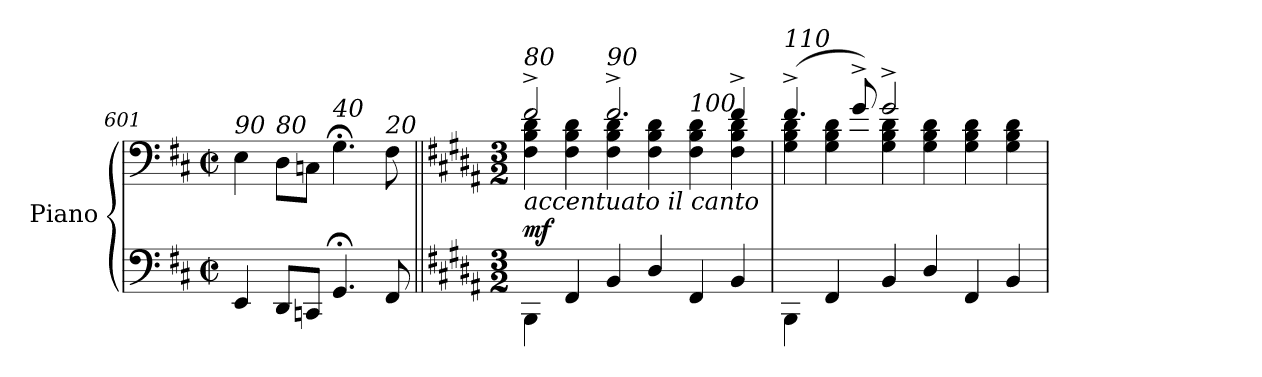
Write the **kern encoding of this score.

**kern	**kern	**dynam
*part1	*part1	*part1
*staff2	*staff1	*staff1/2
*I"Piano	*	*
*I'Pno	*	*
!!LO:LB:g=z
*clefF4	*clefF4	*
*k[f#c#]	*k[f#c#]	*
*M2/2	*M2/2	*
*met(c|)	*met(c|)	*
=601	=601	=601
!	!LO:TX:a:i:t=90	!
4EE/	4E\	.
!	!LO:TX:a:i:t=80	!
8DD/L	8D\L	.
8CCn/J	8Cn\J	.
!	!LO:TX:a:i:t=40	!
4.GG;</	4.G;<\	.
!	!LO:TX:a:i:t=20	!
8FF#/	8F#\	.
=602||	=602||	=602||
*k[f#c#g#d#a#]	*k[f#c#g#d#a#]	*
*M3/2	*M3/2	*
*	*^	*
!	!LO:TX:b:i:t=accentuato il canto	!	!
!	!LO:TX:a:i:t=80	!	!
!	!	!	!LO:DY:a=2
4BBB\	2f#:^/	4F#\ 4B\ 4d#\	mf
4FF#/	.	4F#\ 4B\ 4d#\	.
!	!LO:TX:a:i:t=90	!	!
4BB/	2.f#^/	4F#\ 4B\ 4d#\	.
4D#/	.	4F#\ 4B\ 4d#\	.
!	!	!LO:TX:a:i:t=100	!
4FF#/	.	4F#\ 4B\ 4d#\	.
4BB/	4f#^/	4F#\ 4B\ 4d#\	.
=603	=603	=603	=603
!	!LO:TX:a:i:t=110	!	!
4BBB\	(>4.f#^/	4G#\ 4B\ 4d#\	.
4FF#/	.	4G#\ 4B\ 4d#\	.
.	8g#^/)	.	.
4BB/	2g#^/	4G#\ 4B\ 4d#\	.
4D#/	.	4G#\ 4B\ 4d#\	.
4FF#/	2ryy	4G#\ 4B\ 4d#\	.
4BB/	.	4G#\ 4B\ 4d#\	.
*	*v	*v	*
=	=	=
*-	*-	*-
